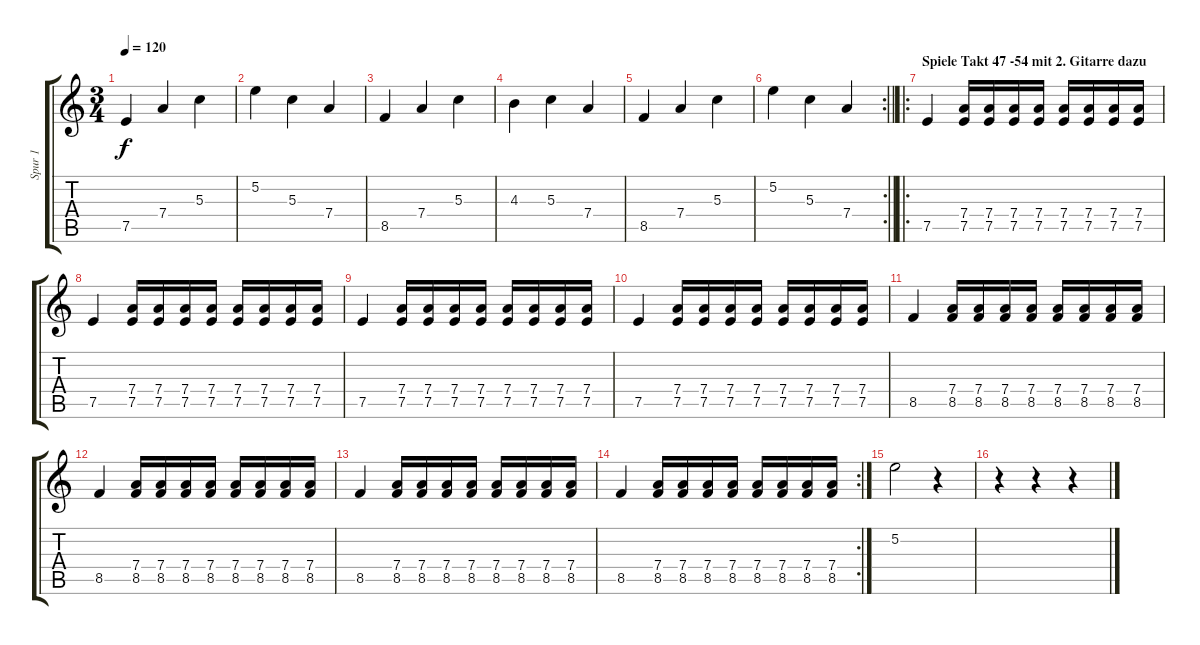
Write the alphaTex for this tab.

\track ("Spur 1" "Spur 1") {instrument electricguitarjazz}
\staff {score tabs}
\tuning (E4 B3 G3 D3 A2 E2) {hide}
\ts (3 4)
\tempo 120
\clef g2
\ks c
7.5.4{dy f} 7.4.4 5.3.4 |
5.2.4 5.3.4 7.4.4 |
8.5.4 7.4.4 5.3.4 |
4.3.4 5.3.4 7.4.4 |
8.5.4 7.4.4 5.3.4 |
\rc 2
\barLineRight lightlight
5.2.4 5.3.4 7.4.4 |
\ro
\section ("" "Spiele Takt 47 -54 mit 2. Gitarre dazu")
7.5.4 (7.4 7.5).16 (7.4 7.5).16 (7.4 7.5).16 (7.4 7.5).16 (7.4 7.5).16 (7.4 7.5).16 (7.4 7.5).16 (7.4 7.5).16 |
7.5.4 (7.4 7.5).16 (7.4 7.5).16 (7.4 7.5).16 (7.4 7.5).16 (7.4 7.5).16 (7.4 7.5).16 (7.4 7.5).16 (7.4 7.5).16 |
7.5.4 (7.4 7.5).16 (7.4 7.5).16 (7.4 7.5).16 (7.4 7.5).16 (7.4 7.5).16 (7.4 7.5).16 (7.4 7.5).16 (7.4 7.5).16 |
7.5.4 (7.4 7.5).16 (7.4 7.5).16 (7.4 7.5).16 (7.4 7.5).16 (7.4 7.5).16 (7.4 7.5).16 (7.4 7.5).16 (7.4 7.5).16 |
8.5.4 (7.4 8.5).16 (7.4 8.5).16 (7.4 8.5).16 (7.4 8.5).16 (7.4 8.5).16 (7.4 8.5).16 (7.4 8.5).16 (7.4 8.5).16 |
8.5.4 (7.4 8.5).16 (7.4 8.5).16 (7.4 8.5).16 (7.4 8.5).16 (7.4 8.5).16 (7.4 8.5).16 (7.4 8.5).16 (7.4 8.5).16 |
8.5.4 (7.4 8.5).16 (7.4 8.5).16 (7.4 8.5).16 (7.4 8.5).16 (7.4 8.5).16 (7.4 8.5).16 (7.4 8.5).16 (7.4 8.5).16 |
\rc 2
8.5.4 (7.4 8.5).16 (7.4 8.5).16 (7.4 8.5).16 (7.4 8.5).16 (7.4 8.5).16 (7.4 8.5).16 (7.4 8.5).16 (7.4 8.5).16 |
5.2.2 r.4 |
r.4 r.4 r.4
